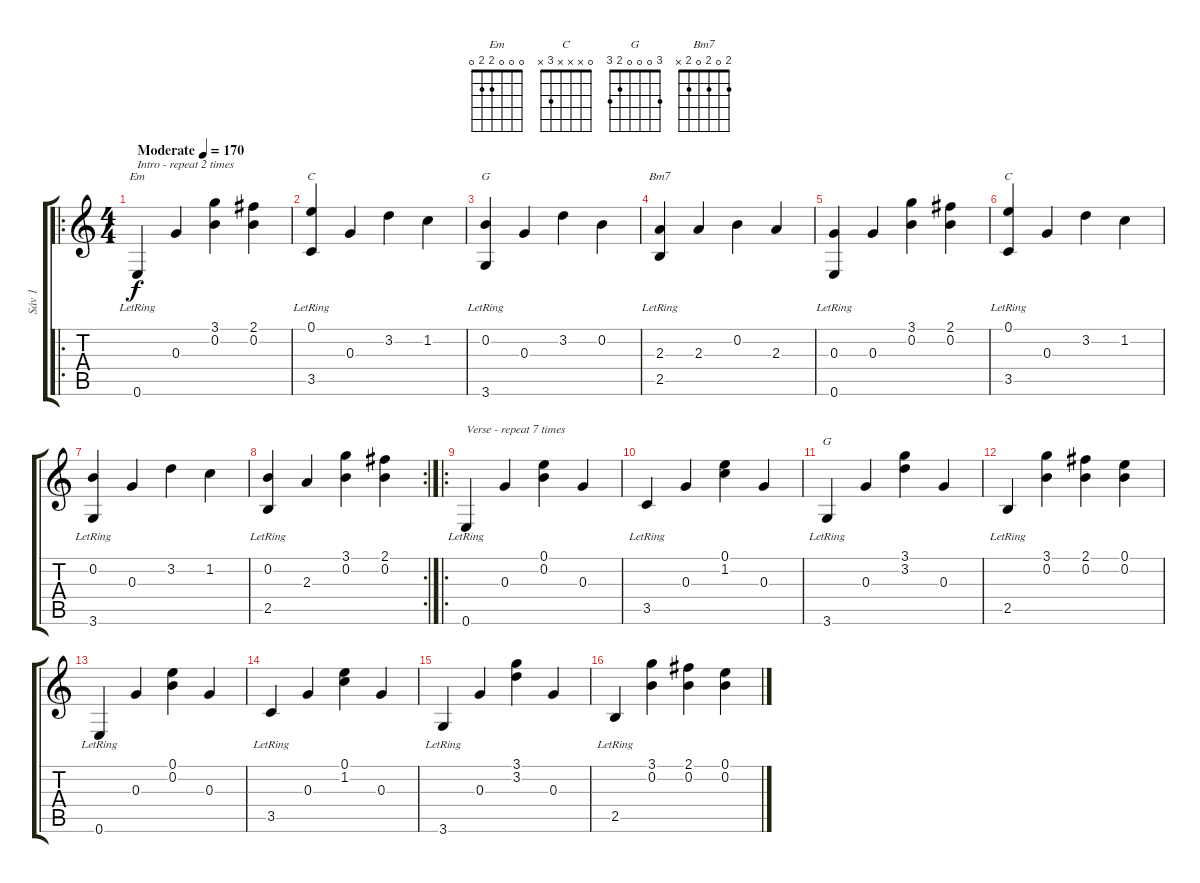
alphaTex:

\track ("Sáv 1" "Sáv 1") {instrument acousticguitarsteel}
\staff {score tabs}
\tuning (E4 B3 G3 D3 A2 E2) {hide}
\chord ("Em" 0 0 0 2 2 0)
\chord ("C" 0 1 0 2 3 x)
\chord ("G" x 0 x x x 3)
\chord ("Bm7" 2 0 2 0 2 x)
\chord ("C" 0 x x x 3 x)
\chord ("G" 3 0 0 0 2 3)
\ro
\ts (4 4)
\tempo (170 "Moderate")
\clef g2
\ks c
0.6{lr}.4{ch "Em" txt "Intro - repeat 2 times" dy f instrument acousticguitarsteel} 0.3.4 (3.1 0.2).4 (2.1 0.2).4 |
(0.1 3.5{lr}).4{ch "C"} 0.3.4 3.2.4 1.2.4 |
(0.2 3.6{lr}).4{ch "G"} 0.3.4 3.2.4 0.2.4 |
(2.3 2.5{lr}).4{ch "Bm7"} 2.3.4 0.2.4 2.3.4 |
(0.3 0.6{lr}).4 0.3.4 (3.1 0.2).4 (2.1 0.2).4 |
(0.1 3.5{lr}).4{ch "C"} 0.3.4 3.2.4 1.2.4 |
(0.2 3.6{lr}).4 0.3.4 3.2.4 1.2.4 |
\rc 2
(0.2 2.5{lr}).4 2.3.4 (3.1 0.2).4 (2.1 0.2).4 |
\ro
0.6{lr}.4{txt "Verse - repeat 7 times"} 0.3.4 (0.1 0.2).4 0.3.4 |
3.5{lr}.4 0.3.4 (0.1 1.2).4 0.3.4 |
3.6{lr}.4{ch "G"} 0.3.4 (3.1 3.2).4 0.3.4 |
2.5{lr}.4 (3.1 0.2).4 (2.1 0.2).4 (0.1 0.2).4 |
0.6{lr}.4 0.3.4 (0.1 0.2).4 0.3.4 |
3.5{lr}.4 0.3.4 (0.1 1.2).4 0.3.4 |
3.6{lr}.4 0.3.4 (3.1 3.2).4 0.3.4 |
2.5{lr}.4 (3.1 0.2).4 (2.1 0.2).4 (0.1 0.2).4
